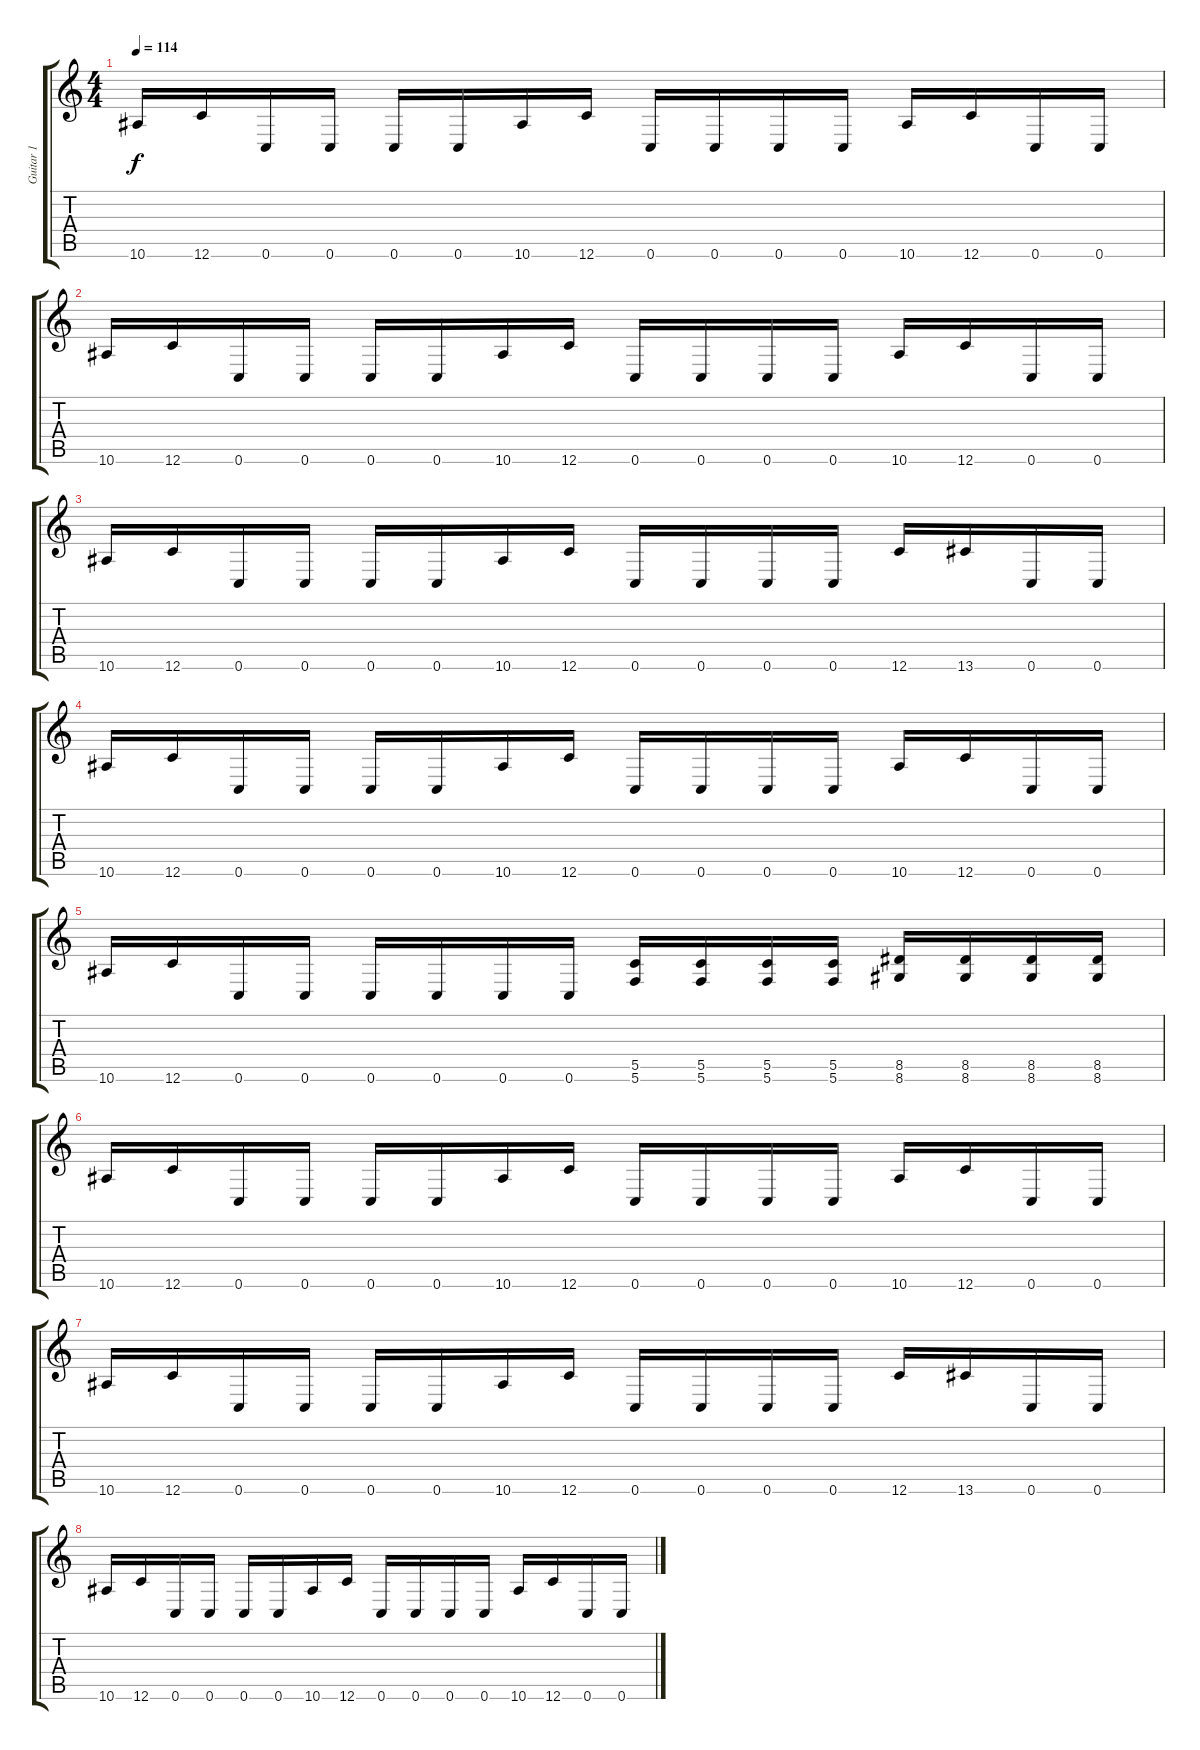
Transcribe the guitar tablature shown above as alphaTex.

\track ("Guitar 1" "Guitar 1") {instrument distortionguitar}
\staff {score tabs}
\tuning (E4 C4 G3 C3 G2 C2) {hide}
\ts (4 4)
\tempo 114
\clef g2
\ks c
10.6.16{dy f} 12.6.16 0.6.16 0.6.16 0.6.16 0.6.16 10.6.16 12.6.16 0.6.16 0.6.16 0.6.16 0.6.16 10.6.16 12.6.16 0.6.16 0.6.16 |
10.6.16 12.6.16 0.6.16 0.6.16 0.6.16 0.6.16 10.6.16 12.6.16 0.6.16 0.6.16 0.6.16 0.6.16 10.6.16 12.6.16 0.6.16 0.6.16 |
10.6.16 12.6.16 0.6.16 0.6.16 0.6.16 0.6.16 10.6.16 12.6.16 0.6.16 0.6.16 0.6.16 0.6.16 12.6.16 13.6.16 0.6.16 0.6.16 |
10.6.16 12.6.16 0.6.16 0.6.16 0.6.16 0.6.16 10.6.16 12.6.16 0.6.16 0.6.16 0.6.16 0.6.16 10.6.16 12.6.16 0.6.16 0.6.16 |
10.6.16 12.6.16 0.6.16 0.6.16 0.6.16 0.6.16 0.6.16 0.6.16 (5.5 5.6).16 (5.5 5.6).16 (5.5 5.6).16 (5.5 5.6).16 (8.5 8.6).16 (8.5 8.6).16 (8.5 8.6).16 (8.5 8.6).16 |
10.6.16 12.6.16 0.6.16 0.6.16 0.6.16 0.6.16 10.6.16 12.6.16 0.6.16 0.6.16 0.6.16 0.6.16 10.6.16 12.6.16 0.6.16 0.6.16 |
10.6.16 12.6.16 0.6.16 0.6.16 0.6.16 0.6.16 10.6.16 12.6.16 0.6.16 0.6.16 0.6.16 0.6.16 12.6.16 13.6.16 0.6.16 0.6.16 |
10.6.16 12.6.16 0.6.16 0.6.16 0.6.16 0.6.16 10.6.16 12.6.16 0.6.16 0.6.16 0.6.16 0.6.16 10.6.16 12.6.16 0.6.16 0.6.16
